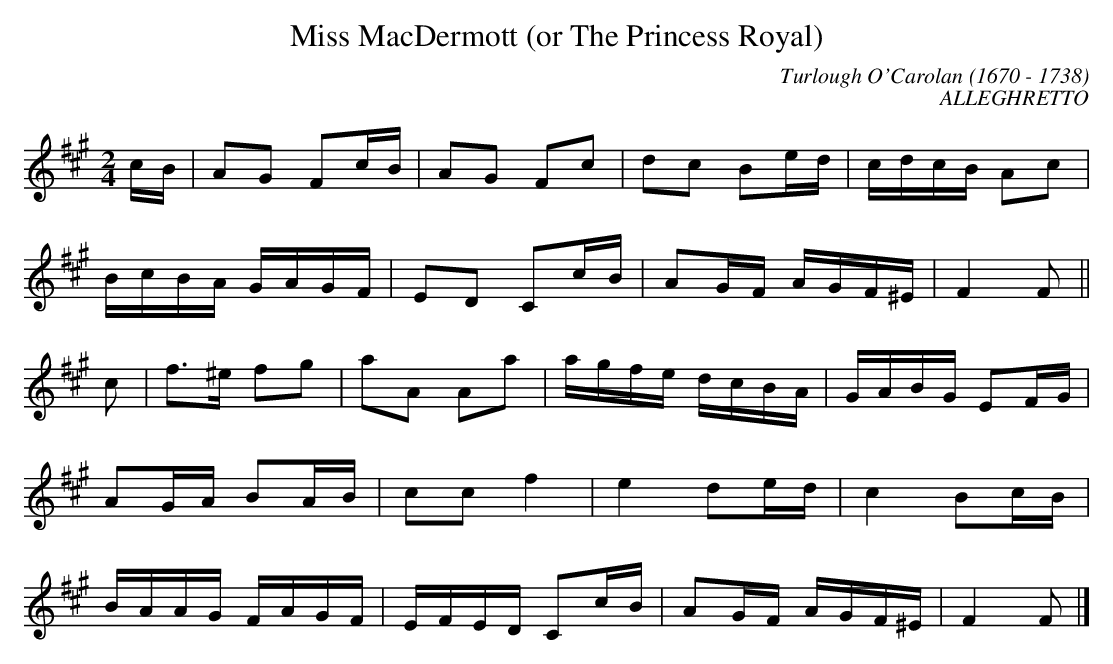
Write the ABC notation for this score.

X:1occ
T:Miss MacDermott (or The Princess Royal)
C:Turlough O'Carolan (1670 - 1738)
C:ALLEGHRETTO
M:2/4
L:1/16
K:A
cB|A2G2 F2cB|A2G2 F2c2|d2c2 B2ed|cdcB A2c2|
BcBA GAGF|E2D2 C2cB|A2GF AGF^E|F4F2||
c2|f3^e f2g2|a2A2 A2a2|agfe dcBA|GABG E2FG|
A2GA B2AB|c2c2 f4|e4d2ed|c4B2cB|
BAAG FAGF|EFED C2cB|A2GF AGF^E|F4F2 |]
